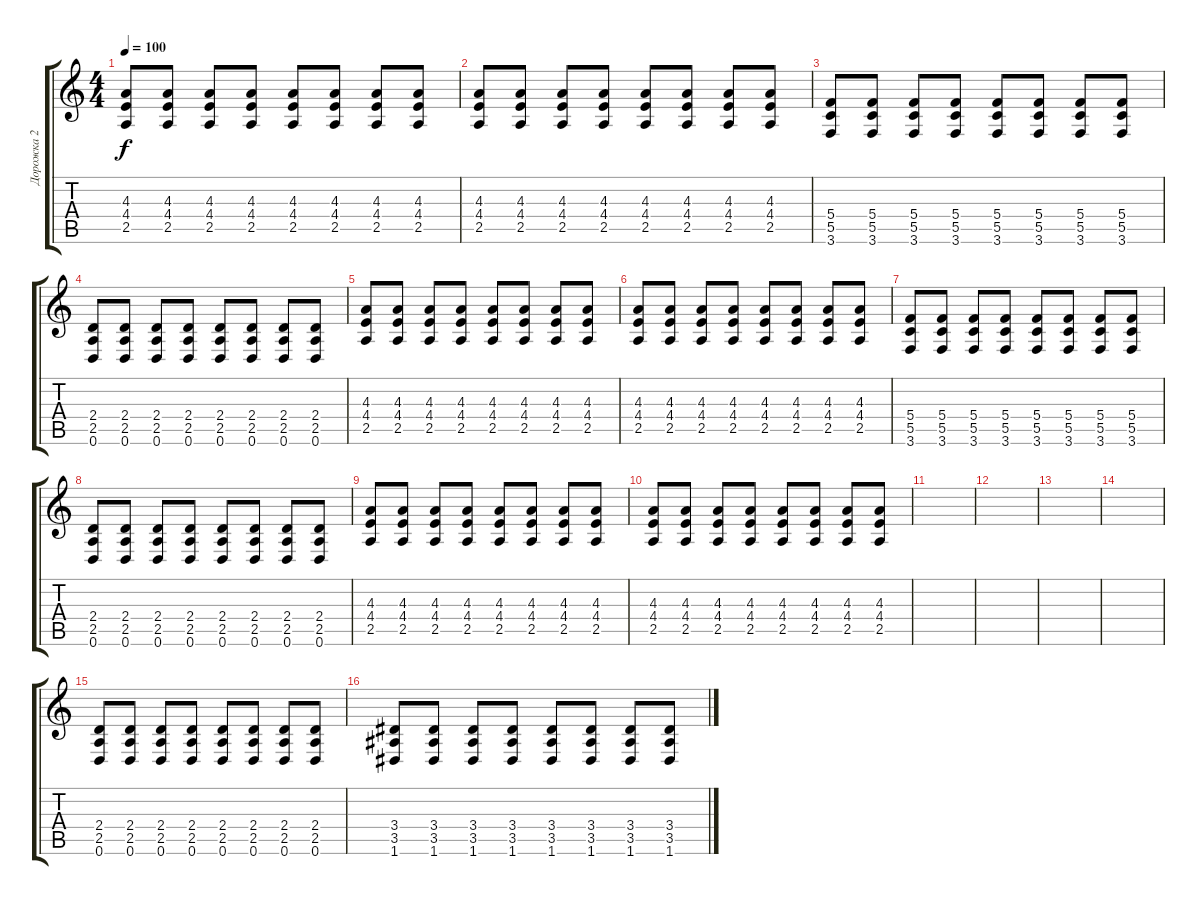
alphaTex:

\track ("Дорожка 2" "Дорожка 2") {instrument distortionguitar}
\staff {score tabs}
\tuning (D4 A3 F3 C3 G2 D2) {hide}
\ts (4 4)
\tempo 100
\clef g2
\ks c
(4.3 4.4 2.5).8{dy f} (4.3 4.4 2.5).8 (4.3 4.4 2.5).8 (4.3 4.4 2.5).8 (4.3 4.4 2.5).8 (4.3 4.4 2.5).8 (4.3 4.4 2.5).8 (4.3 4.4 2.5).8 |
(4.3 4.4 2.5).8 (4.3 4.4 2.5).8 (4.3 4.4 2.5).8 (4.3 4.4 2.5).8 (4.3 4.4 2.5).8 (4.3 4.4 2.5).8 (4.3 4.4 2.5).8 (4.3 4.4 2.5).8 |
(5.4 5.5 3.6).8 (5.4 5.5 3.6).8 (5.4 5.5 3.6).8 (5.4 5.5 3.6).8 (5.4 5.5 3.6).8 (5.4 5.5 3.6).8 (5.4 5.5 3.6).8 (5.4 5.5 3.6).8 |
(2.4 2.5 0.6).8 (2.4 2.5 0.6).8 (2.4 2.5 0.6).8 (2.4 2.5 0.6).8 (2.4 2.5 0.6).8 (2.4 2.5 0.6).8 (2.4 2.5 0.6).8 (2.4 2.5 0.6).8 |
(4.3 4.4 2.5).8 (4.3 4.4 2.5).8 (4.3 4.4 2.5).8 (4.3 4.4 2.5).8 (4.3 4.4 2.5).8 (4.3 4.4 2.5).8 (4.3 4.4 2.5).8 (4.3 4.4 2.5).8 |
(4.3 4.4 2.5).8 (4.3 4.4 2.5).8 (4.3 4.4 2.5).8 (4.3 4.4 2.5).8 (4.3 4.4 2.5).8 (4.3 4.4 2.5).8 (4.3 4.4 2.5).8 (4.3 4.4 2.5).8 |
(5.4 5.5 3.6).8 (5.4 5.5 3.6).8 (5.4 5.5 3.6).8 (5.4 5.5 3.6).8 (5.4 5.5 3.6).8 (5.4 5.5 3.6).8 (5.4 5.5 3.6).8 (5.4 5.5 3.6).8 |
(2.4 2.5 0.6).8 (2.4 2.5 0.6).8 (2.4 2.5 0.6).8 (2.4 2.5 0.6).8 (2.4 2.5 0.6).8 (2.4 2.5 0.6).8 (2.4 2.5 0.6).8 (2.4 2.5 0.6).8 |
(4.3 4.4 2.5).8 (4.3 4.4 2.5).8 (4.3 4.4 2.5).8 (4.3 4.4 2.5).8 (4.3 4.4 2.5).8 (4.3 4.4 2.5).8 (4.3 4.4 2.5).8 (4.3 4.4 2.5).8 |
(4.3 4.4 2.5).8 (4.3 4.4 2.5).8 (4.3 4.4 2.5).8 (4.3 4.4 2.5).8 (4.3 4.4 2.5).8 (4.3 4.4 2.5).8 (4.3 4.4 2.5).8 (4.3 4.4 2.5).8 |
|
|
|
|
(2.4 2.5 0.6).8 (2.4 2.5 0.6).8 (2.4 2.5 0.6).8 (2.4 2.5 0.6).8 (2.4 2.5 0.6).8 (2.4 2.5 0.6).8 (2.4 2.5 0.6).8 (2.4 2.5 0.6).8 |
(3.4 3.5 1.6).8 (3.4 3.5 1.6).8 (3.4 3.5 1.6).8 (3.4 3.5 1.6).8 (3.4 3.5 1.6).8 (3.4 3.5 1.6).8 (3.4 3.5 1.6).8 (3.4 3.5 1.6).8
